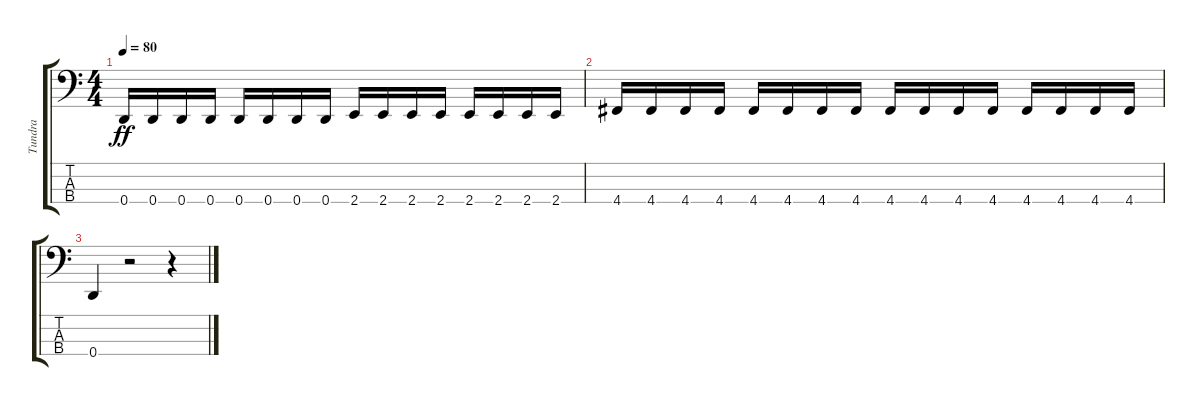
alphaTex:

\track ("Tundra" "Tundra") {instrument electricbassfinger}
\staff {score tabs}
\tuning (F2 C2 G1 D1) {hide}
\ts (4 4)
\tempo 80
\clef f4
\ks c
0.4.16{dy ff} 0.4.16 0.4.16 0.4.16 0.4.16 0.4.16 0.4.16 0.4.16 2.4.16 2.4.16 2.4.16 2.4.16 2.4.16 2.4.16 2.4.16 2.4.16 |
4.4.16 4.4.16 4.4.16 4.4.16 4.4.16 4.4.16 4.4.16 4.4.16 4.4.16 4.4.16 4.4.16 4.4.16 4.4.16 4.4.16 4.4.16 4.4.16 |
0.4.4 r.2 r.4
